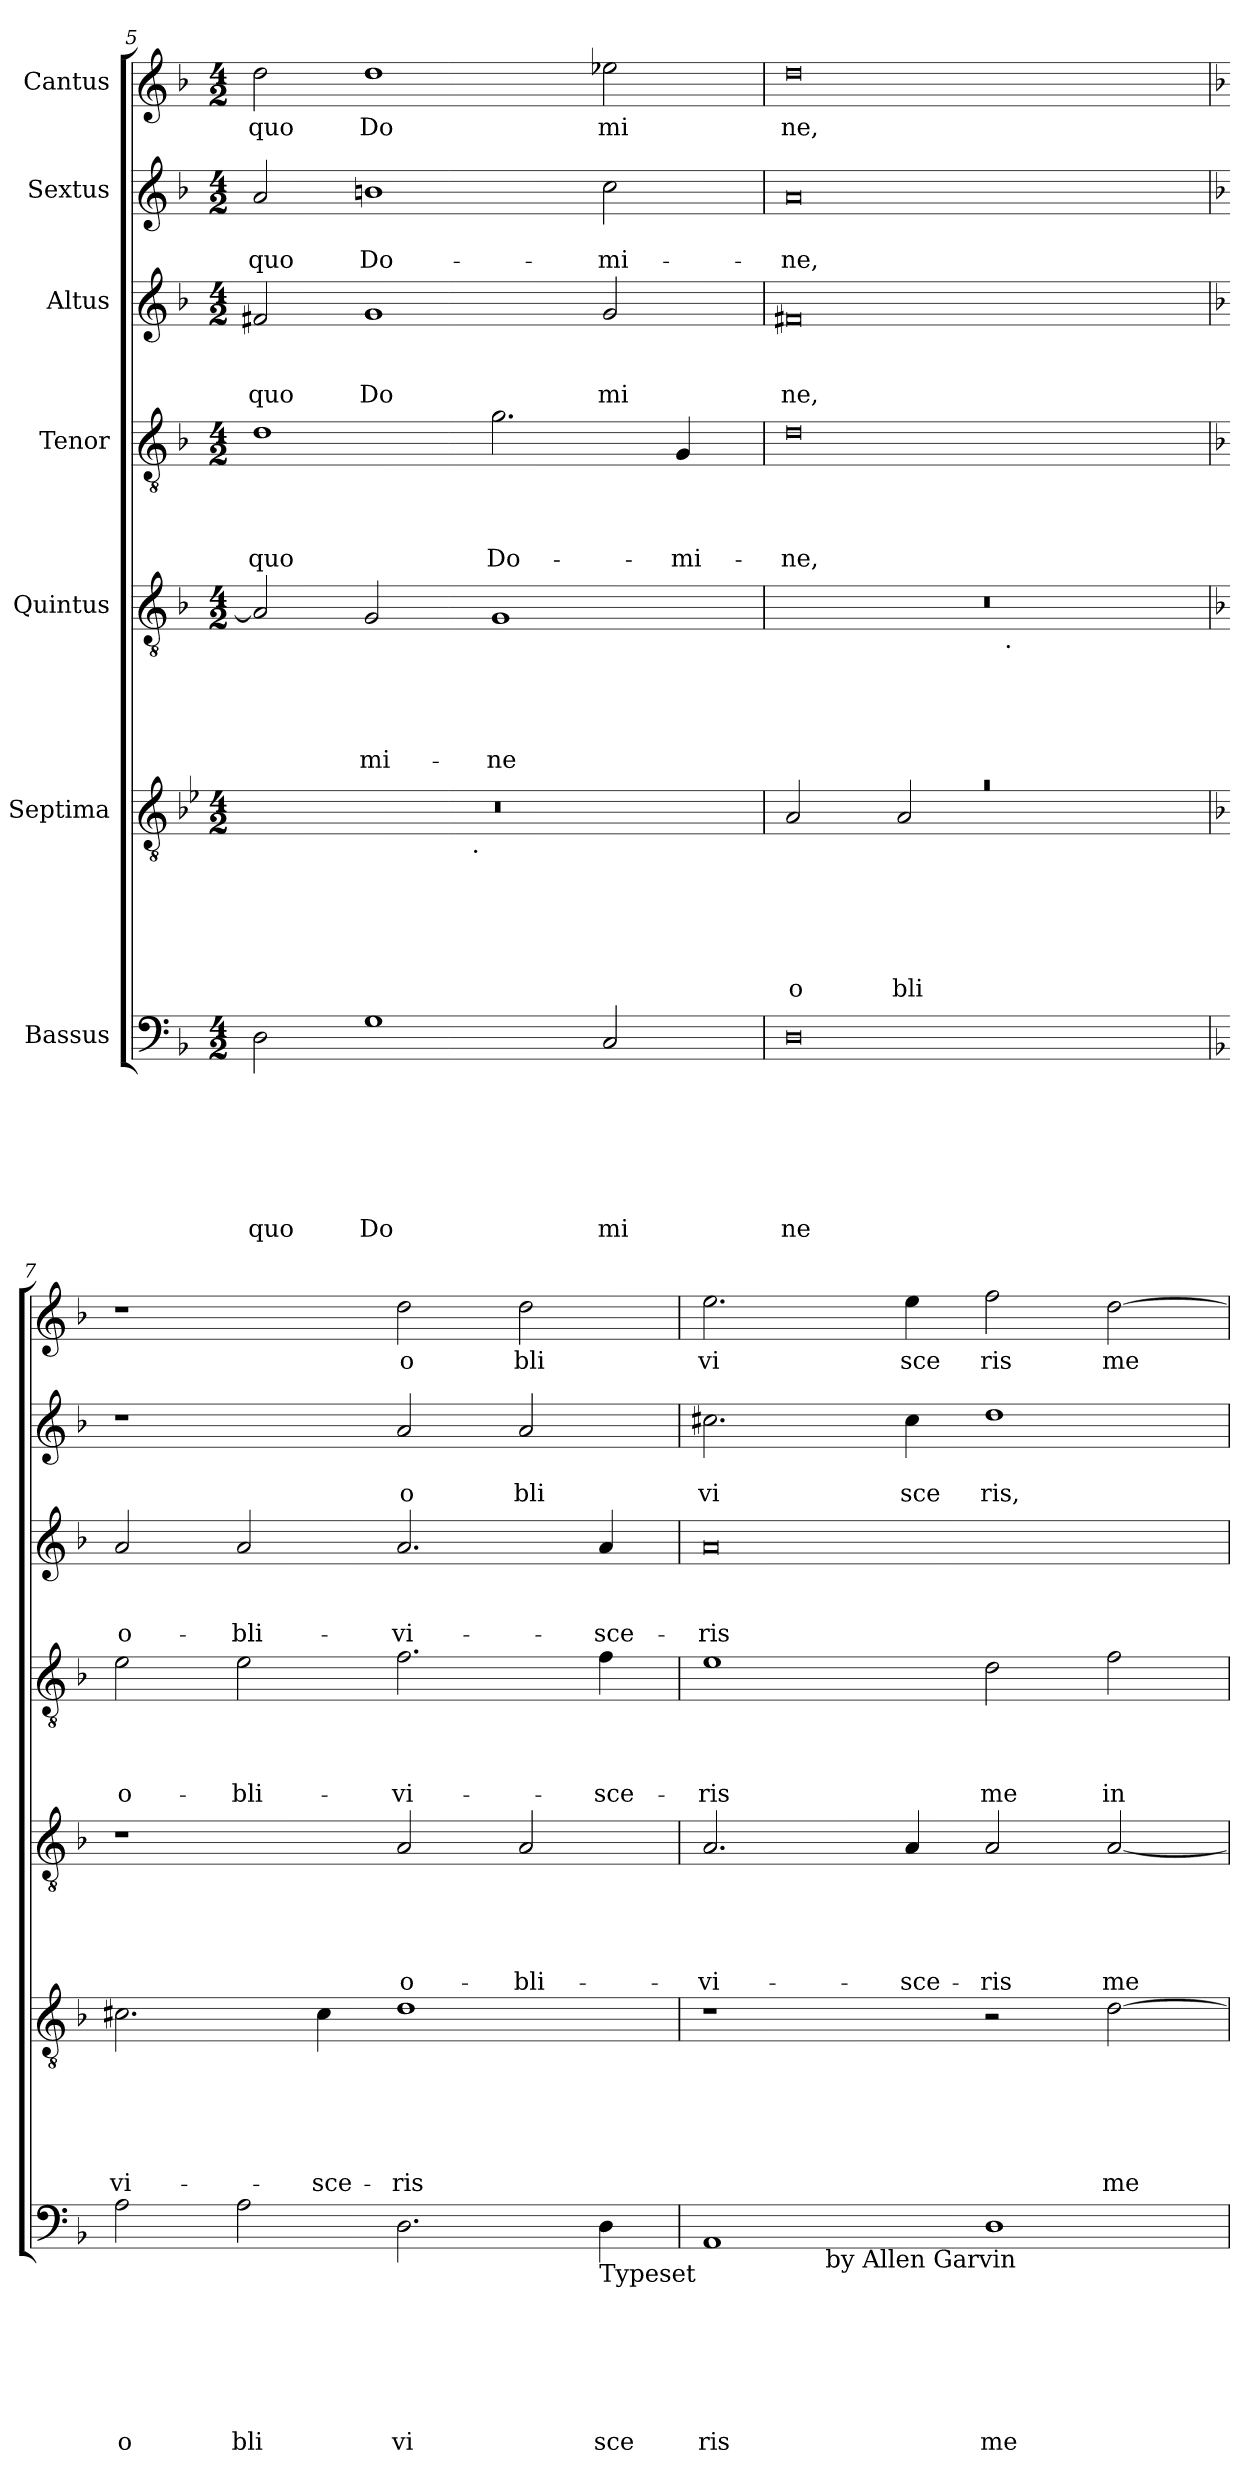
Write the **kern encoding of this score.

**kern	**text	**text	**text	**text	**text	**text	**text	**kern	**text	**text	**text	**text	**text	**text	**kern	**text	**text	**text	**text	**text	**kern	**text	**text	**text	**text	**kern	**text	**text	**text	**kern	**text	**text	**kern	**text
*part7	*part7	*part7	*part7	*part7	*part7	*part7	*part7	*part6	*part6	*part6	*part6	*part6	*part6	*part6	*part5	*part5	*part5	*part5	*part5	*part5	*part4	*part4	*part4	*part4	*part4	*part3	*part3	*part3	*part3	*part2	*part2	*part2	*part1	*part1
*staff7	*staff7	*staff7	*staff7	*staff7	*staff7	*staff7	*staff7	*staff6	*staff6	*staff6	*staff6	*staff6	*staff6	*staff6	*staff5	*staff5	*staff5	*staff5	*staff5	*staff5	*staff4	*staff4	*staff4	*staff4	*staff4	*staff3	*staff3	*staff3	*staff3	*staff2	*staff2	*staff2	*staff1	*staff1
*I"Bassus	*	*	*	*	*	*	*	*I"Septima	*	*	*	*	*	*	*I"Quintus	*	*	*	*	*	*I"Tenor	*	*	*	*	*I"Altus	*	*	*	*I"Sextus	*	*	*I"Cantus	*
*clefF4	*	*	*	*	*	*	*	*clefGv2	*	*	*	*	*	*	*clefGv2	*	*	*	*	*	*clefGv2	*	*	*	*	*clefG2	*	*	*	*clefG2	*	*	*clefG2	*
*ITrd-3c-5	*	*	*	*	*	*	*	*	*	*	*	*	*	*	*ITrd-3c-5	*	*	*	*	*	*ITrd-3c-5	*	*	*	*	*ITrd-3c-5	*	*	*	*ITrd-3c-5	*	*	*ITrd-3c-5	*
*k[b-e-]	*	*	*	*	*	*	*	*k[b-e-]	*	*	*	*	*	*	*k[b-e-]	*	*	*	*	*	*k[b-e-]	*	*	*	*	*k[b-e-]	*	*	*	*k[b-e-]	*	*	*k[b-e-]	*
*B-:	*	*	*	*	*	*	*	*B-:	*	*	*	*	*	*	*B-:	*	*	*	*	*	*B-:	*	*	*	*	*B-:	*	*	*	*B-:	*	*	*B-:	*
*M4/2	*	*	*	*	*	*	*	*M4/2	*	*	*	*	*	*	*M4/2	*	*	*	*	*	*M4/2	*	*	*	*	*M4/2	*	*	*	*M4/2	*	*	*M4/2	*
=5	=5	=5	=5	=5	=5	=5	=5	=5	=5	=5	=5	=5	=5	=5	=5	=5	=5	=5	=5	=5	=5	=5	=5	=5	=5	=5	=5	=5	=5	=5	=5	=5	=5	=5
!	!	!	!	!	!	!	!LO:LY:b	!	!	!	!	!	!	!	!	!	!	!	!	!	!	!	!	!	!LO:LY:b	!	!	!	!LO:LY:b	!	!	!LO:LY:b	!	!LO:LY:b
*	*	*	*	*	*	*	*	*^	*	*	*	*	*	*	*	*	*	*	*	*	*	*	*	*	*	*	*	*	*	*	*	*	*	*
2G\	.	.	.	.	.	.	quo	0r	2ryy	.	.	.	.	.	.	2d/]	.	.	.	.	.	1g	.	.	.	-quo	2bn/	.	.	quo	2dd/	.	-quo	2gg\	quo
!	!	!	!	!	!	!	!LO:LY:b	!	!	!	!	!	!	!	!	!	!	!	!	!	!LO:LY:b	!	!	!	!	!	!	!	!	!LO:LY:b	!	!	!LO:LY:b	!	!LO:LY:b
1c	.	.	.	.	.	.	Do	.	4...ryy	.	.	.	.	.	.	2c/	.	.	.	.	-mi-	.	.	.	.	.	1cc	.	.	Do	1een	.	Do-	1gg	Do
!	!	!	!	!	!	!	!	!	!LO:TX:b:t=.	!	!	!	!	!	!	!	!	!	!	!	!	!	!	!	!	!	!	!	!	!	!	!	!	!	!
.	.	.	.	.	.	.	.	.	1ryy	.	.	.	.	.	.	.	.	.	.	.	.	.	.	.	.	.	.	.	.	.	.	.	.	.	.
!	!	!	!	!	!	!	!	!	!	!	!	!	!	!	!	!	!	!	!	!	!LO:LY:b	!	!	!	!	!LO:LY:b	!	!	!	!	!	!	!	!	!
.	.	.	.	.	.	.	.	.	.	.	.	.	.	.	.	1c	.	.	.	.	-ne	2.cc\	.	.	.	Do-	.	.	.	.	.	.	.	.	.
!	!	!	!	!	!	!	!LO:LY:b	!	!	!	!	!	!	!	!	!	!	!	!	!	!	!	!	!	!	!	!	!	!	!LO:LY:b	!	!	!LO:LY:b	!	!LO:LY:b
2F/	.	.	.	.	.	.	mi	.	.	.	.	.	.	.	.	.	.	.	.	.	.	.	.	.	.	.	2cc/	.	.	mi	2ff\	.	-mi-	2aa-X\	mi
!	!	!	!	!	!	!	!	!	!	!	!	!	!	!	!	!	!	!	!	!	!	!	!	!	!	!LO:LY:b	!	!	!	!	!	!	!	!	!
.	.	.	.	.	.	.	.	.	.	.	.	.	.	.	.	.	.	.	.	.	.	4c/	.	.	.	-mi-	.	.	.	.	.	.	.	.	.
.	.	.	.	.	.	.	.	.	32ryy	.	.	.	.	.	.	.	.	.	.	.	.	.	.	.	.	.	.	.	.	.	.	.	.	.	.
=6	=6	=6	=6	=6	=6	=6	=6	=6	=6	=6	=6	=6	=6	=6	=6	=6	=6	=6	=6	=6	=6	=6	=6	=6	=6	=6	=6	=6	=6	=6	=6	=6	=6	=6	=6
!	!	!	!	!	!	!	!LO:LY:b	!LO:N:vis=1	!	!	!	!	!	!	!LO:LY:b	!	!	!	!	!	!	!	!	!	!	!LO:LY:b	!	!	!	!LO:LY:b	!	!	!LO:LY:b	!	!LO:LY:b
*	*	*	*	*	*	*	*	*	*	*	*	*	*	*	*	*^	*	*	*	*	*	*	*	*	*	*	*	*	*	*	*	*	*	*	*
0G	.	.	.	.	.	.	ne	0ra	2A/	.	.	.	.	.	o	0r	2ryy	.	.	.	.	.	0g	.	.	.	-ne,	0bn	.	.	ne,	0dd	.	-ne,	0gg	ne,
!	!	!	!	!	!	!	!	!	!	!	!	!	!	!	!LO:LY:b	!	!	!	!	!	!	!	!	!	!	!	!	!	!	!	!	!	!	!	!	!
.	.	.	.	.	.	.	.	.	2A/	.	.	.	.	.	bli	.	4...ryy	.	.	.	.	.	.	.	.	.	.	.	.	.	.	.	.	.	.	.
!	!	!	!	!	!	!	!	!	!	!	!	!	!	!	!	!	!LO:TX:b:t=.	!	!	!	!	!	!	!	!	!	!	!	!	!	!	!	!	!	!	!
.	.	.	.	.	.	.	.	.	.	.	.	.	.	.	.	.	1ryy	.	.	.	.	.	.	.	.	.	.	.	.	.	.	.	.	.	.	.
.	.	.	.	.	.	.	.	.	1ryy	.	.	.	.	.	.	.	.	.	.	.	.	.	.	.	.	.	.	.	.	.	.	.	.	.	.	.
.	.	.	.	.	.	.	.	.	.	.	.	.	.	.	.	.	32ryy	.	.	.	.	.	.	.	.	.	.	.	.	.	.	.	.	.	.	.
*	*	*	*	*	*	*	*	*v	*v	*	*	*	*	*	*	*	*	*	*	*	*	*	*	*	*	*	*	*	*	*	*	*	*	*	*	*
*	*	*	*	*	*	*	*	*	*	*	*	*	*	*	*v	*v	*	*	*	*	*	*	*	*	*	*	*	*	*	*	*	*	*	*	*
!!LO:LB:g=z
=7	=7	=7	=7	=7	=7	=7	=7	=7	=7	=7	=7	=7	=7	=7	=7	=7	=7	=7	=7	=7	=7	=7	=7	=7	=7	=7	=7	=7	=7	=7	=7	=7	=7	=7
*	*	*	*	*	*	*	*	*k[b-]	*	*	*	*	*	*	*	*	*	*	*	*	*	*	*	*	*	*	*	*	*	*	*	*	*	*
*	*	*	*	*	*	*	*	*F:	*	*	*	*	*	*	*	*	*	*	*	*	*	*	*	*	*	*	*	*	*	*	*	*	*	*
*	*	*	*	*	*	*	*	*^	*	*	*	*	*	*	*^	*	*	*	*	*	*	*	*	*	*	*	*	*	*	*	*	*	*	*
!	!	!	!	!	!	!	!LO:LY:b	!	!	!	!	!	!	!	!LO:LY:b	!	!	!	!	!	!	!	!	!	!	!	!LO:LY:b	!	!	!	!LO:LY:b	!	!	!	!	!
*	*	*	*	*	*	*	*	*v	*v	*	*	*	*	*	*	*	*	*	*	*	*	*	*	*	*	*	*	*	*	*	*	*	*	*	*	*
*	*	*	*	*	*	*	*	*	*	*	*	*	*	*	*v	*v	*	*	*	*	*	*	*	*	*	*	*	*	*	*	*	*	*	*	*
2d\	.	.	.	.	.	.	o	2.c#X\	.	.	.	.	.	vi-	1r	.	.	.	.	.	2a\	.	.	.	o-	2dd/	.	.	o-	1r	.	.	1r	.
!	!	!	!	!	!	!	!LO:LY:b	!	!	!	!	!	!	!	!	!	!	!	!	!	!	!	!	!	!LO:LY:b	!	!	!	!LO:LY:b	!	!	!	!	!
2d\	.	.	.	.	.	.	bli	.	.	.	.	.	.	.	.	.	.	.	.	.	2a\	.	.	.	-bli-	2dd/	.	.	-bli-	.	.	.	.	.
!	!	!	!	!	!	!	!	!	!	!	!	!	!	!LO:LY:b	!	!	!	!	!	!	!	!	!	!	!	!	!	!	!	!	!	!	!	!
.	.	.	.	.	.	.	.	4c#\	.	.	.	.	.	-sce-	.	.	.	.	.	.	.	.	.	.	.	.	.	.	.	.	.	.	.	.
!	!	!	!	!	!	!	!LO:LY:b	!	!	!	!	!	!	!LO:LY:b	!	!	!	!	!	!LO:LY:b	!	!	!	!	!LO:LY:b	!	!	!	!LO:LY:b	!	!	!LO:LY:b	!	!LO:LY:b
2.G\	.	.	.	.	.	.	vi	1d	.	.	.	.	.	-ris	2d/	.	.	.	.	o-	2.b-\	.	.	.	-vi-	2.dd/	.	.	-vi-	2dd/	.	o	2gg\	o
!	!	!	!	!	!	!	!	!	!	!	!	!	!	!	!	!	!	!	!	!LO:LY:b	!	!	!	!	!	!	!	!	!	!	!	!LO:LY:b	!	!LO:LY:b
.	.	.	.	.	.	.	.	.	.	.	.	.	.	.	2d/	.	.	.	.	-bli-	.	.	.	.	.	.	.	.	.	2dd/	.	bli	2gg\	bli
!LO:TX:b:t=Typeset	!	!	!	!	!	!	!	!	!	!	!	!	!	!	!	!	!	!	!	!	!	!	!	!	!	!	!	!	!	!	!	!	!	!
!	!	!	!	!	!	!	!LO:LY:b	!	!	!	!	!	!	!	!	!	!	!	!	!	!	!	!	!	!LO:LY:b	!	!	!	!LO:LY:b	!	!	!	!	!
4G\	.	.	.	.	.	.	sce	.	.	.	.	.	.	.	.	.	.	.	.	.	4b-\	.	.	.	-sce-	4dd/	.	.	-sce-	.	.	.	.	.
=8	=8	=8	=8	=8	=8	=8	=8	=8	=8	=8	=8	=8	=8	=8	=8	=8	=8	=8	=8	=8	=8	=8	=8	=8	=8	=8	=8	=8	=8	=8	=8	=8	=8	=8
!	!	!	!	!	!	!	!LO:LY:b	!	!	!	!	!	!	!	!	!	!	!	!	!LO:LY:b	!	!	!	!	!LO:LY:b	!	!	!	!LO:LY:b	!	!	!LO:LY:b	!	!LO:LY:b
*^	*	*	*	*	*	*	*	*	*	*	*	*	*	*	*	*	*	*	*	*	*	*	*	*	*	*	*	*	*	*	*	*	*	*
1D	2ryy	.	.	.	.	.	.	ris	1r	.	.	.	.	.	.	2.d/	.	.	.	.	-vi-	1a	.	.	.	-ris	0dd	.	.	-ris	2.ff#X\	.	vi	2.aa\	vi
!	!LO:TX:b:t=by Allen Garvin	!	!	!	!	!	!	!	!	!	!	!	!	!	!	!	!	!	!	!	!	!	!	!	!	!	!	!	!	!	!	!	!	!	!
.	1.ryy	.	.	.	.	.	.	.	.	.	.	.	.	.	.	.	.	.	.	.	.	.	.	.	.	.	.	.	.	.	.	.	.	.	.
!	!	!	!	!	!	!	!	!	!	!	!	!	!	!	!	!	!	!	!	!	!LO:LY:b	!	!	!	!	!	!	!	!	!	!	!	!LO:LY:b	!	!LO:LY:b
.	.	.	.	.	.	.	.	.	.	.	.	.	.	.	.	4d/	.	.	.	.	-sce-	.	.	.	.	.	.	.	.	.	4ff#\	.	sce	4aa\	sce
!	!	!	!	!	!	!	!	!LO:LY:b	!	!	!	!	!	!	!	!	!	!	!	!	!LO:LY:b	!	!	!	!	!LO:LY:b	!	!	!	!	!	!	!LO:LY:b	!	!LO:LY:b
1G	.	.	.	.	.	.	.	me	2r	.	.	.	.	.	.	2d/	.	.	.	.	-ris	2g\	.	.	.	me	.	.	.	.	1gg	.	ris,	2bb-\	ris
!	!	!	!	!	!	!	!	!	!	!	!	!	!	!	!LO:LY:b	!	!	!	!	!	!LO:LY:b	!	!	!	!	!LO:LY:b	!	!	!	!	!	!	!	!	!LO:LY:b
.	.	.	.	.	.	.	.	.	[>2d\	.	.	.	.	.	me	[<2d/	.	.	.	.	me	2b-\	.	.	.	in	.	.	.	.	.	.	.	[>2gg\	me
*v	*v	*	*	*	*	*	*	*	*	*	*	*	*	*	*	*	*	*	*	*	*	*	*	*	*	*	*	*	*	*	*	*	*	*	*
=	=	=	=	=	=	=	=	=	=	=	=	=	=	=	=	=	=	=	=	=	=	=	=	=	=	=	=	=	=	=	=	=	=	=
*-	*-	*-	*-	*-	*-	*-	*-	*-	*-	*-	*-	*-	*-	*-	*-	*-	*-	*-	*-	*-	*-	*-	*-	*-	*-	*-	*-	*-	*-	*-	*-	*-	*-	*-
